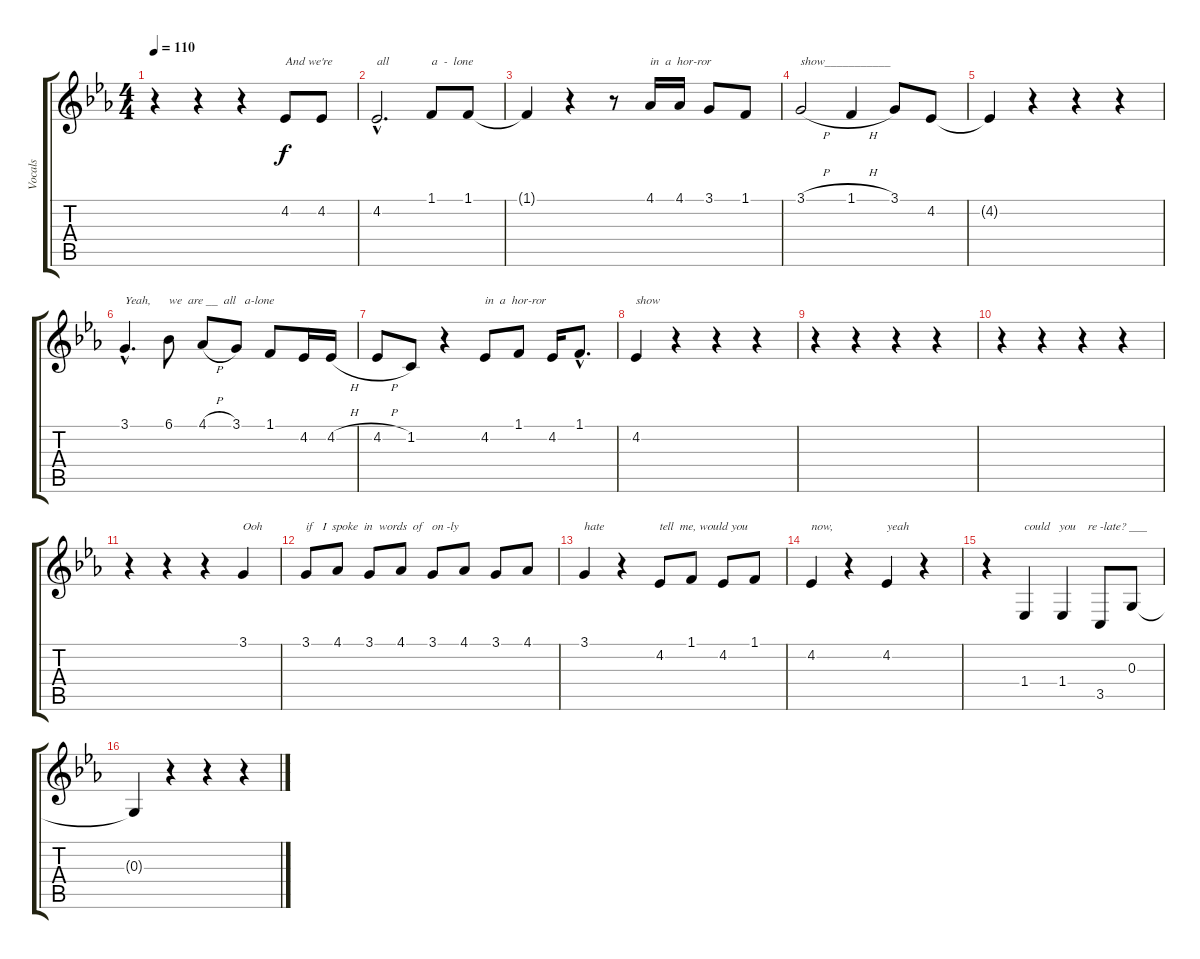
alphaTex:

\track ("Vocals" "Vocals") {instrument violin}
\staff {score tabs}
\tuning (E4 B3 G3 D3 A2 E2) {hide}
\ts (4 4)
\tempo 110
\clef g2
\ks eb
r.4{dy f} r.4 r.4 4.2.8{txt "And we're"} 4.2.8 |
4.2{hac}.2{d txt "all"} 1.1.8{txt "a  -  lone"} 1.1.8 |
1.1{t}.4 r.4 r.8 4.1.16{txt "in  a  hor-ror"} 4.1.16 3.1.8 1.1.8 |
3.1{h}.2{txt "show___________"} 1.1{h}.4 3.1.8 4.2.8 |
4.2{t}.4 r.4 r.4 r.4 |
3.1{hac}.4{d txt "Yeah,"} 6.1.8{txt "we  are __  all   a-lone"} 4.1{h}.8 3.1.8 1.1.8 4.2.16 4.2{h}.16 |
4.2{h}.8 1.2.8 r.4 4.2.8{txt "in  a  hor-ror"} 1.1.8 4.2.16 1.1{hac}.8{d} |
4.2.4{txt "show"} r.4 r.4 r.4 |
r.4 r.4 r.4 r.4 |
r.4 r.4 r.4 r.4 |
r.4 r.4 r.4 3.1.4{txt "Ooh"} |
3.1.8{txt "if   I  spoke  in  words  of   on -ly"} 4.1.8 3.1.8 4.1.8 3.1.8 4.1.8 3.1.8 4.1.8 |
3.1.4{txt "hate"} r.4 4.2.8{txt "tell  me, would you"} 1.1.8 4.2.8 1.1.8 |
4.2.4{txt "now,"} r.4 4.2.4{txt "yeah"} r.4 |
r.4 1.4.4{txt "could   you    re -late? ___"} 1.4.4 3.5.8 0.3.8 |
0.3{t}.4 r.4 r.4 r.4
